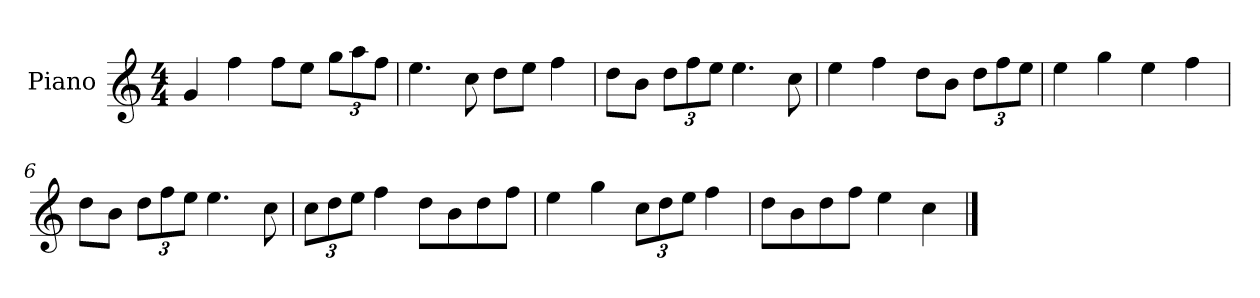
**kern
*part1
*staff1
*I"Piano
*I'P-no
*clefG2
*k[]
*M4/4
*MM90
=1
4g/
4ff\
8ff\L
8ee\J
*Xbrackettup
12gg\L
12aa\
12ff\J
=2
4.ee\
8cc\
8dd\L
8ee\J
4ff\
=3
8dd\L
8b\J
12dd\L
12ff\
12ee\J
4.ee\
8cc\
=4
4ee\
4ff\
8dd\L
8b\J
12dd\L
12ff\
12ee\J
=5
4ee\
4gg\
4ee\
4ff\
=6
8dd\L
8b\J
12dd\L
12ff\
12ee\J
4.ee\
8cc\
!!LO:LB:g=z
=7
12cc\L
12dd\
12ee\J
4ff\
8dd\L
8b\
8dd\
8ff\J
=8
4ee\
4gg\
12cc\L
12dd\
12ee\J
4ff\
=9
8dd\L
8b\
8dd\
8ff\J
4ee\
4cc\
==
*-
